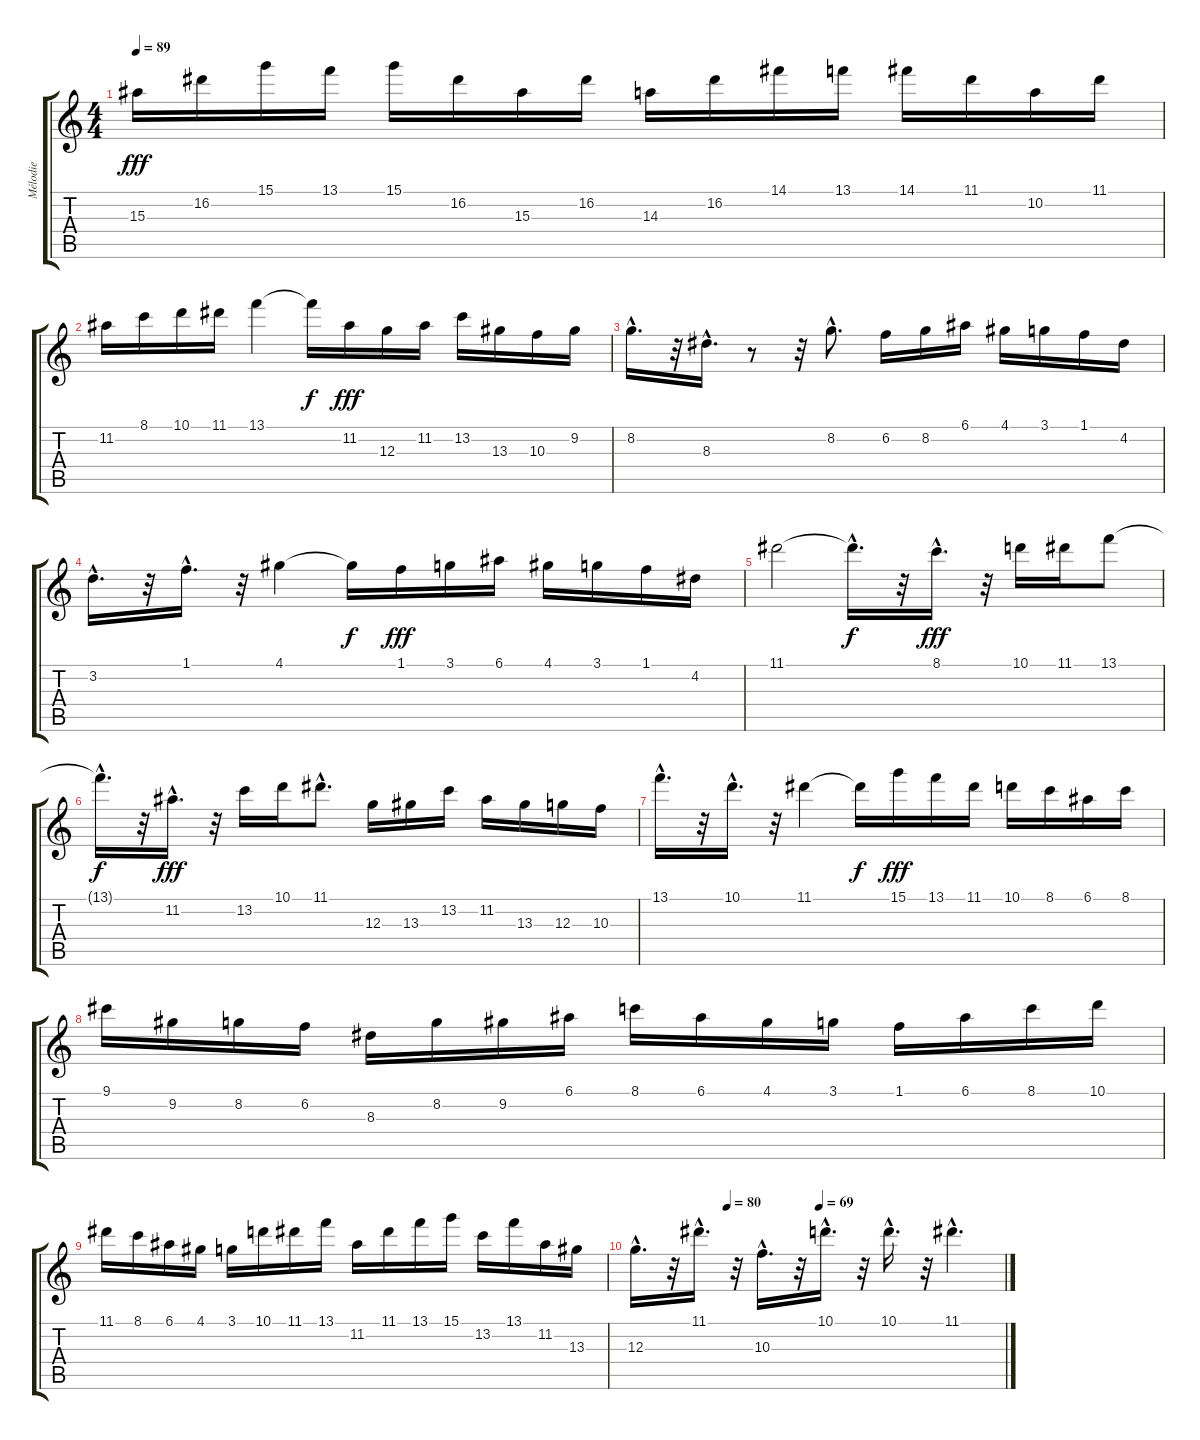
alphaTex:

\track ("Mélodie" "Mélodie") {instrument electricguitarclean}
\staff {score tabs}
\tuning (E4 B3 G3 D3 A2 E2) {hide}
\ts (4 4)
\tempo 89
\clef g2
\ks c
15.3.16{dy fff} 16.2.16 15.1.16 13.1.16 15.1.16 16.2.16 15.3.16 16.2.16 14.3.16 16.2.16 14.1.16 13.1.16 14.1.16 11.1.16 10.2.16 11.1.16 |
11.2.16 8.1.16 10.1.16 11.1.16 13.1.4 13.1{t}.16{dy f} 11.2.16{dy fff} 12.3.16 11.2.16 13.2.16 13.3.16 10.3.16 9.2.16 |
8.2{hac}.16{d} r.32 8.3{hac}.16{d} r.8 r.32 8.2{hac}.8{d} 6.2.16 8.2.16 6.1.16 4.1.16 3.1.16 1.1.16 4.2.16 |
3.2{hac}.16{d} r.32 1.1{hac}.16{d} r.32 4.1.4 4.1{t}.16{dy f} 1.1.16{dy fff} 3.1.16 6.1.16 4.1.16 3.1.16 1.1.16 4.2.16 |
11.1.2 11.1{hac t}.16{d dy f} r.32 8.1{hac}.16{d dy fff} r.32 10.1.16 11.1.16 13.1.8 |
13.1{hac t}.16{d dy f} r.32 11.2{hac}.16{d dy fff} r.32 13.2.16 10.1.16 11.1{hac}.8{d} 12.3.16 13.3.16 13.2.16 11.2.16 13.3.16 12.3.16 10.3.16 |
13.1{hac}.16{d} r.32 10.1{hac}.16{d} r.32 11.1.4 11.1{t}.16{dy f} 15.1.16{dy fff} 13.1.16 11.1.16 10.1.16 8.1.16 6.1.16 8.1.16 |
9.1.16 9.2.16 8.2.16 6.2.16 8.3.16 8.2.16 9.2.16 6.1.16 8.1.16 6.1.16 4.1.16 3.1.16 1.1.16 6.1.16 8.1.16 10.1.16 |
11.1.16 8.1.16 6.1.16 4.1.16 3.1.16 10.1.16 11.1.16 13.1.16 11.2.16 11.1.16 13.1.16 15.1.16 13.2.16 13.1.16 11.2.16 13.3.16 |
\tempo (80 0.25)
\tempo (69 0.5)
12.3{hac}.16{d} r.32 11.1{hac}.16{d} r.32 10.3{hac}.16{d} r.32 10.1{hac}.16{d} r.32 10.1{hac}.16{d} r.32 11.1{hac}.4{d}
